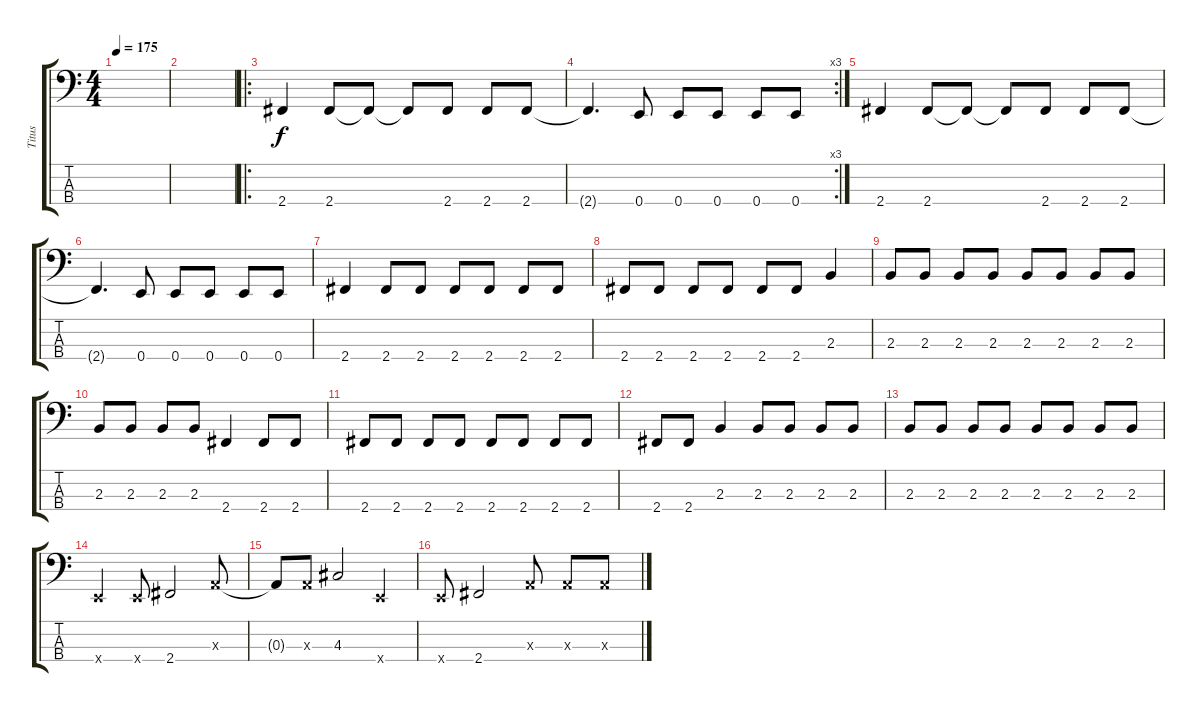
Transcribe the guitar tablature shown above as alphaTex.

\track ("Titus " "Titus ") {instrument electricbasspick}
\staff {score tabs}
\tuning (G2 D2 A1 E1) {hide}
\ts (4 4)
\tempo 175
\clef f4
\ks c
|
|
\ro
2.4.4 2.4.8 2.4{t}.8 2.4{t}.8 2.4.8 2.4.8 2.4.8 |
\rc 3
2.4{t}.4{d} 0.4.8 0.4.8 0.4.8 0.4.8 0.4.8 |
2.4.4 2.4.8 2.4{t}.8 2.4{t}.8 2.4.8 2.4.8 2.4.8 |
2.4{t}.4{d} 0.4.8 0.4.8 0.4.8 0.4.8 0.4.8 |
2.4.4{txt " "} 2.4.8 2.4.8 2.4.8 2.4.8 2.4.8 2.4.8 |
2.4.8 2.4.8 2.4.8 2.4.8 2.4.8 2.4.8 2.3.4 |
2.3.8 2.3.8 2.3.8 2.3.8 2.3.8 2.3.8 2.3.8 2.3.8 |
2.3.8 2.3.8 2.3.8 2.3.8 2.4.4 2.4.8 2.4.8 |
2.4.8 2.4.8 2.4.8 2.4.8 2.4.8 2.4.8 2.4.8 2.4.8 |
2.4.8 2.4.8 2.3.4 2.3.8 2.3.8 2.3.8 2.3.8 |
2.3.8 2.3.8 2.3.8 2.3.8 2.3.8 2.3.8 2.3.8 2.3.8 |
0.4{x}.4 0.4{x}.8 2.4.2 0.3{x}.8 |
0.3{t}.8 0.3{x}.8 4.3.2 0.4{x}.4 |
0.4{x}.8 2.4.2 0.3{x}.8 0.3{x}.8 0.3{x}.8
